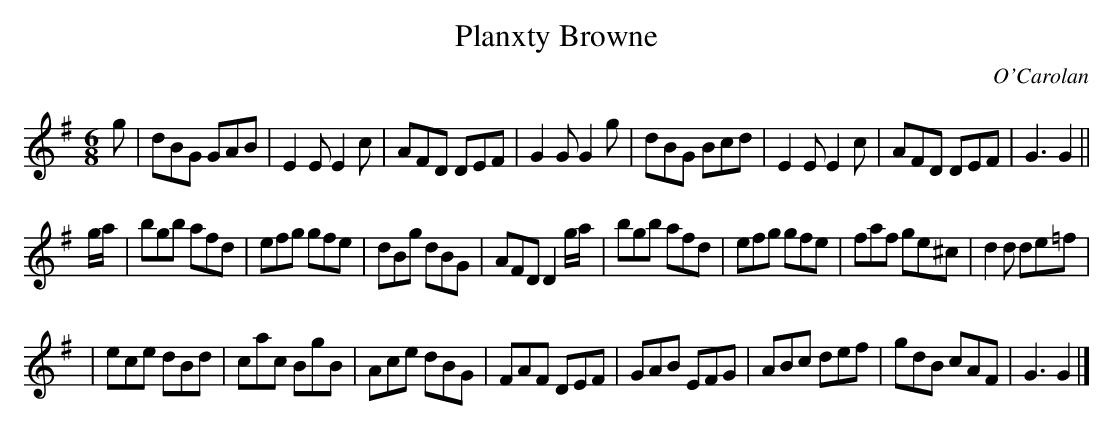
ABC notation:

X:1
T: Planxty Browne
C: O'Carolan
M: 6/8
L: 1/8
K: G
g \
| dBG GAB | E2E E2c | AFD DEF | G2G G2g \
| dBG Bcd | E2E E2c | AFD DEF | G3  G2 ||
g/a/ \
| bgb afd | efg gfe | dBg dBG  | AFD D2 g/a/ \
| bgb afd | efg gfe | faf ge^c | d2d de=f |
| ece dBd | cac BgB | Ace dBG  | FAF DEF  \
| GAB EFG | ABc def | gdB cAF  | G3 G2    |]
